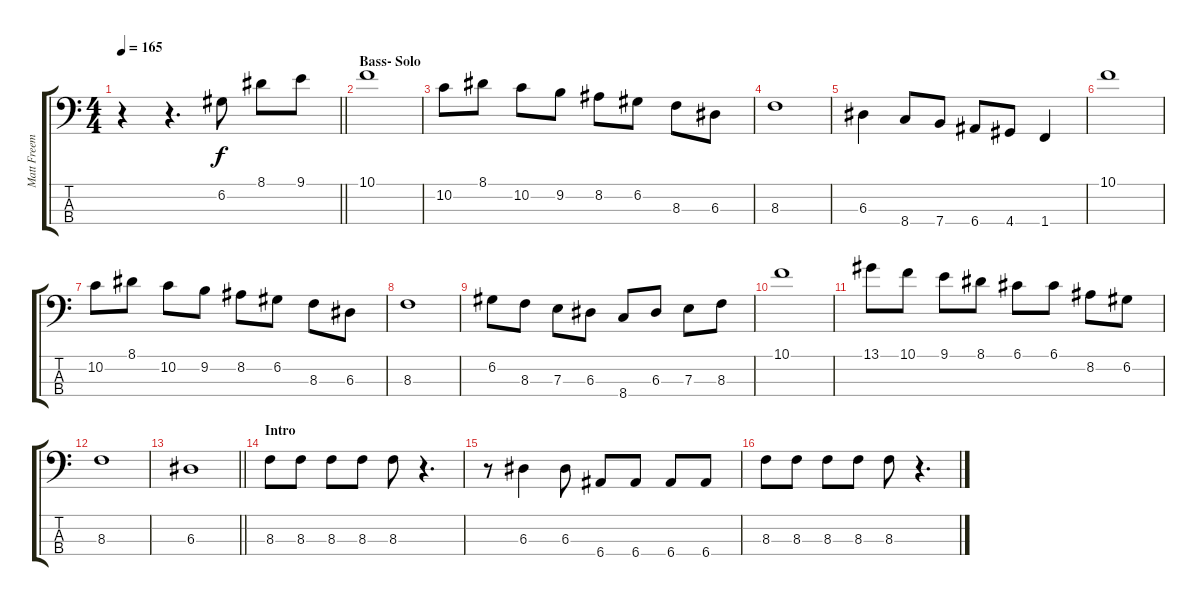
\track ("Matt Freeman" "Matt Freem") {instrument electricbassfinger}
\staff {score tabs}
\tuning (G2 D2 A1 E1) {hide}
\ts (4 4)
\tempo 165
\clef f4
\barLineRight lightlight
\ks c
r.4{dy f} r.4{d} 6.2.8 8.1.8 9.1.8 |
\section ("" "Bass- Solo")
10.1.1 |
10.2.8 8.1.8 10.2.8 9.2.8 8.2.8 6.2.8 8.3.8 6.3.8 |
8.3.1 |
6.3.4 8.4.8 7.4.8 6.4.8 4.4.8 1.4.4 |
10.1.1 |
10.2.8 8.1.8 10.2.8 9.2.8 8.2.8 6.2.8 8.3.8 6.3.8 |
8.3.1 |
6.2.8 8.3.8 7.3.8 6.3.8 8.4.8 6.3.8 7.3.8 8.3.8 |
10.1.1 |
13.1.8 10.1.8 9.1.8 8.1.8 6.1.8 6.1.8 8.2.8 6.2.8 |
8.3.1 |
\barLineRight lightlight
6.3.1 |
\section ("" "Intro")
8.3.8 8.3.8 8.3.8 8.3.8 8.3.8 r.4{d} |
r.8 6.3.4 6.3.8 6.4.8 6.4.8 6.4.8 6.4.8 |
8.3.8 8.3.8 8.3.8 8.3.8 8.3.8 r.4{d}
